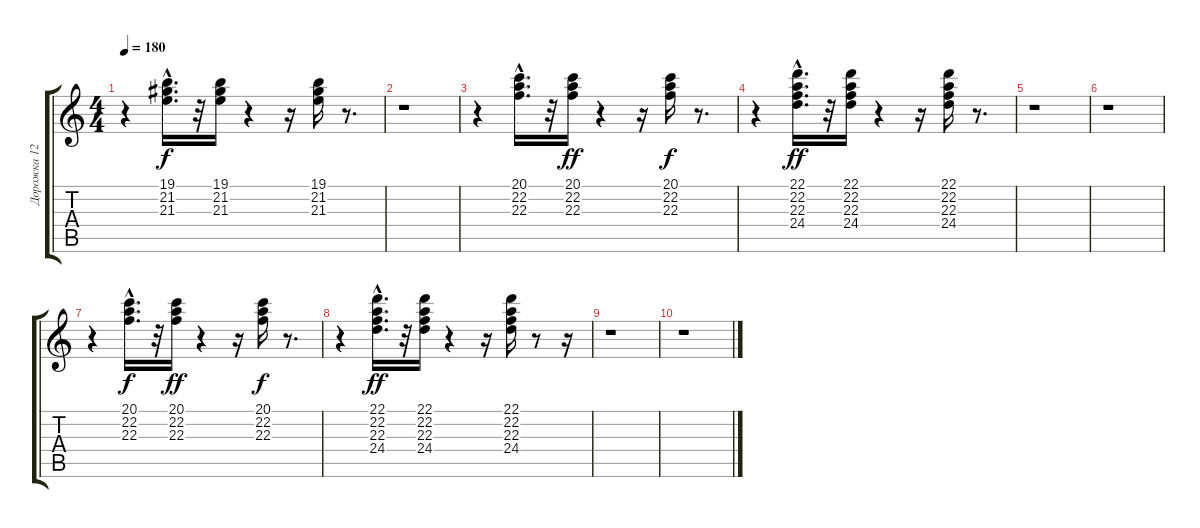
\track ("Дорожка 12" "Дорожка 12") {instrument rockorgan}
\staff {score tabs}
\tuning (E4 B3 G3 D3 A2 E2) {hide}
\ts (4 4)
\tempo 180
\clef g2
\ks c
r.4{dy ff} (19.1{hac} 21.2{hac} 21.3{hac}).16{d dy f} r.32 (19.1 21.2 21.3).16 r.4 r.16 (19.1 21.2 21.3).16 r.8{d} |
r.1 |
r.4 (20.1{hac} 22.2{hac} 22.3{hac}).16{d} r.32 (20.1 22.2 22.3).16{dy ff} r.4 r.16 (20.1 22.2 22.3).16{dy f} r.8{d} |
r.4 (22.1{hac} 22.2{hac} 22.3{hac} 24.4{hac}).16{d dy ff} r.32 (22.1 22.2 22.3 24.4).16 r.4 r.16 (22.1 22.2 22.3 24.4).16 r.8{d} |
r.1 |
r.1 |
r.4 (20.1{hac} 22.2{hac} 22.3{hac}).16{d dy f} r.32 (20.1 22.2 22.3).16{dy ff} r.4 r.16 (20.1 22.2 22.3).16{dy f} r.8{d} |
r.4 (22.1{hac} 22.2{hac} 22.3{hac} 24.4{hac}).16{d dy ff} r.32 (22.1 22.2 22.3 24.4).16 r.4 r.16 (22.1 22.2 22.3 24.4).16 r.8 r.16 |
r.1 |
r.1
